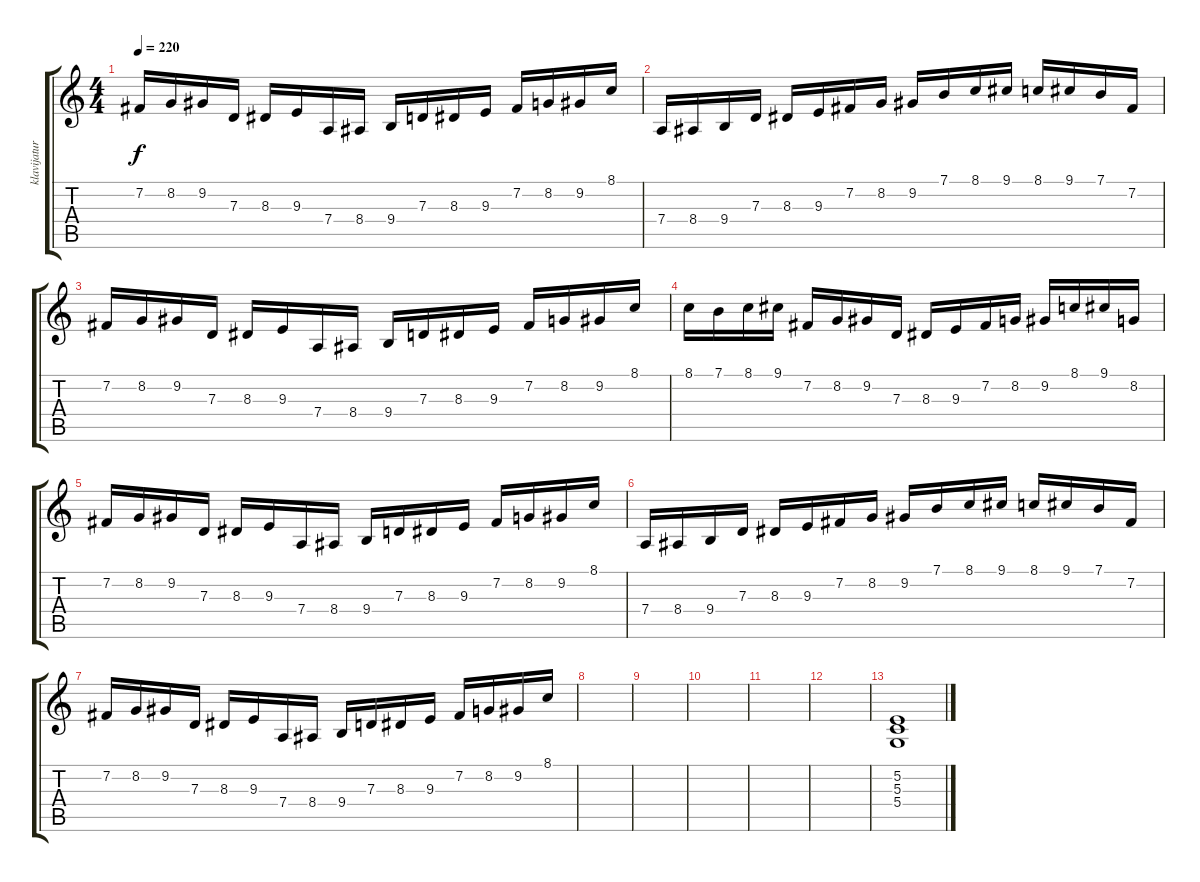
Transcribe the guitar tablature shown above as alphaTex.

\track ("klavijature" "klavijatur") {instrument electricgrandpiano}
\staff {score tabs}
\tuning (E4 B3 G3 D3 A2 E2) {hide}
\ts (4 4)
\tempo 220
\clef g2
\ks c
7.2.16{dy f} 8.2.16 9.2.16 7.3.16 8.3.16 9.3.16 7.4.16 8.4.16 9.4.16 7.3.16 8.3.16 9.3.16 7.2.16 8.2.16 9.2.16 8.1.16 |
7.4.16 8.4.16 9.4.16 7.3.16 8.3.16 9.3.16 7.2.16 8.2.16 9.2.16 7.1.16 8.1.16 9.1.16 8.1.16 9.1.16 7.1.16 7.2.16 |
7.2.16 8.2.16 9.2.16 7.3.16 8.3.16 9.3.16 7.4.16 8.4.16 9.4.16 7.3.16 8.3.16 9.3.16 7.2.16 8.2.16 9.2.16 8.1.16 |
8.1.16 7.1.16 8.1.16 9.1.16 7.2.16 8.2.16 9.2.16 7.3.16 8.3.16 9.3.16 7.2.16 8.2.16 9.2.16 8.1.16 9.1.16 8.2.16 |
7.2.16 8.2.16 9.2.16 7.3.16 8.3.16 9.3.16 7.4.16 8.4.16 9.4.16 7.3.16 8.3.16 9.3.16 7.2.16 8.2.16 9.2.16 8.1.16 |
7.4.16 8.4.16 9.4.16 7.3.16 8.3.16 9.3.16 7.2.16 8.2.16 9.2.16 7.1.16 8.1.16 9.1.16 8.1.16 9.1.16 7.1.16 7.2.16 |
7.2.16 8.2.16 9.2.16 7.3.16 8.3.16 9.3.16 7.4.16 8.4.16 9.4.16 7.3.16 8.3.16 9.3.16 7.2.16 8.2.16 9.2.16 8.1.16 |
|
|
|
|
|
(5.2 5.3 5.4).1
